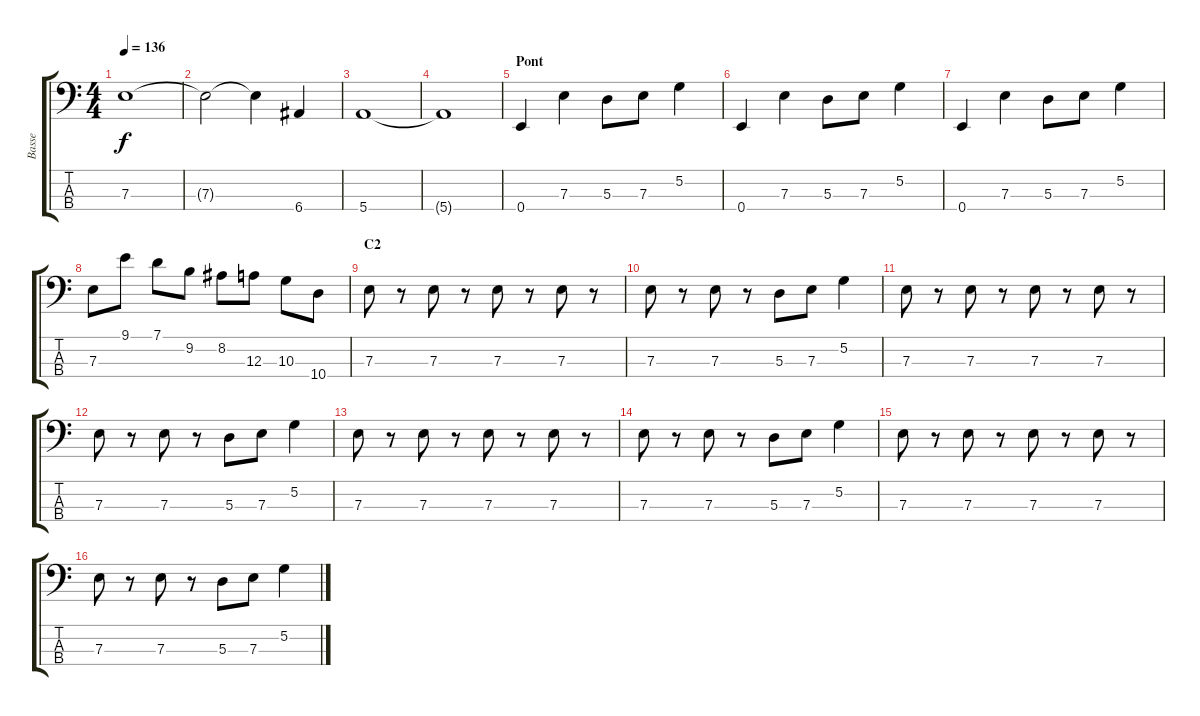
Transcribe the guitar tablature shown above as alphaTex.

\track ("Basse" "Basse") {instrument electricbassfinger}
\staff {score tabs}
\tuning (G2 D2 A1 E1) {hide}
\ts (4 4)
\tempo 136
\clef f4
\ks c
7.3.1{dy f} |
7.3{t}.2 7.3{t}.4 6.4.4 |
5.4.1 |
5.4{t}.1 |
\section ("" "Pont")
0.4.4 7.3.4 5.3.8 7.3.8 5.2.4 |
0.4.4 7.3.4 5.3.8 7.3.8 5.2.4 |
0.4.4 7.3.4 5.3.8 7.3.8 5.2.4 |
7.3.8 9.1.8 7.1.8 9.2.8 8.2.8 12.3.8 10.3.8 10.4.8 |
\section ("" "C2")
7.3.8 r.8 7.3.8 r.8 7.3.8 r.8 7.3.8 r.8 |
7.3.8 r.8 7.3.8 r.8 5.3.8 7.3.8 5.2.4 |
7.3.8 r.8 7.3.8 r.8 7.3.8 r.8 7.3.8 r.8 |
7.3.8 r.8 7.3.8 r.8 5.3.8 7.3.8 5.2.4 |
7.3.8 r.8 7.3.8 r.8 7.3.8 r.8 7.3.8 r.8 |
7.3.8 r.8 7.3.8 r.8 5.3.8 7.3.8 5.2.4 |
7.3.8 r.8 7.3.8 r.8 7.3.8 r.8 7.3.8 r.8 |
7.3.8 r.8 7.3.8 r.8 5.3.8 7.3.8 5.2.4
